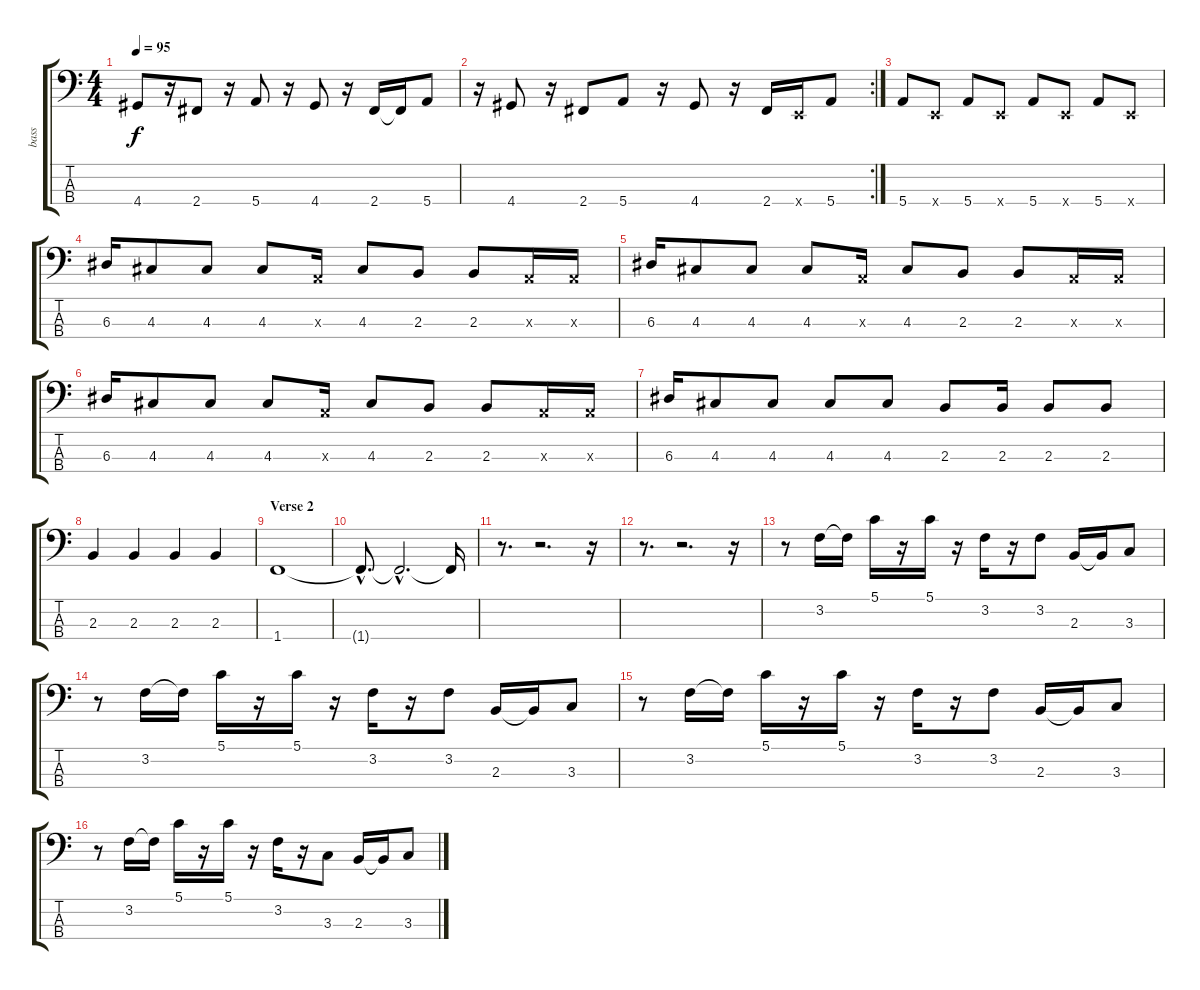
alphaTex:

\track ("bass" "bass") {instrument electricbassfinger}
\staff {score tabs}
\tuning (G2 D2 A1 E1) {hide}
\ts (4 4)
\tempo 95
\clef f4
\ks c
4.4.8{dy f} r.16 2.4.8 r.16 5.4.8 r.16 4.4.8 r.16 2.4.16 2.4{t}.16 5.4.8 |
\rc 2
r.16 4.4.8 r.16 2.4.8 5.4.8 r.16 4.4.8 r.16 2.4.16 0.4{x}.16 5.4.8 |
5.4.8 0.4{x}.8 5.4.8 0.4{x}.8 5.4.8 0.4{x}.8 5.4.8 0.4{x}.8 |
6.3.16 4.3.8 4.3.8 4.3.8 0.3{x}.16 4.3.8 2.3.8 2.3.8 0.3{x}.16 0.3{x}.16 |
6.3.16 4.3.8 4.3.8 4.3.8 0.3{x}.16 4.3.8 2.3.8 2.3.8 0.3{x}.16 0.3{x}.16 |
6.3.16 4.3.8 4.3.8 4.3.8 0.3{x}.16 4.3.8 2.3.8 2.3.8 0.3{x}.16 0.3{x}.16 |
6.3.16 4.3.8 4.3.8 4.3.8 4.3.8 2.3.8 2.3.16 2.3.8 2.3.8 |
2.3.4 2.3.4 2.3.4 2.3.4 |
\section ("" "Verse 2")
1.4.1{volume 13 instrument electricbassfinger} |
1.4{hac t}.8{d} 1.4{hac t}.2{d} 1.4{t}.16 |
r.8{d} r.2{d} r.16 |
r.8{d} r.2{d} r.16 |
r.8 3.2.16 3.2{t}.16 5.1.16 r.16 5.1.16 r.16 3.2.16 r.16 3.2.8 2.3.16 2.3{t}.16 3.3.8 |
r.8 3.2.16 3.2{t}.16 5.1.16 r.16 5.1.16 r.16 3.2.16 r.16 3.2.8 2.3.16 2.3{t}.16 3.3.8 |
r.8 3.2.16 3.2{t}.16 5.1.16 r.16 5.1.16 r.16 3.2.16 r.16 3.2.8 2.3.16 2.3{t}.16 3.3.8 |
r.8 3.2.16 3.2{t}.16 5.1.16 r.16 5.1.16 r.16 3.2.16 r.16 3.3.8 2.3.16 2.3{t}.16 3.3.8
